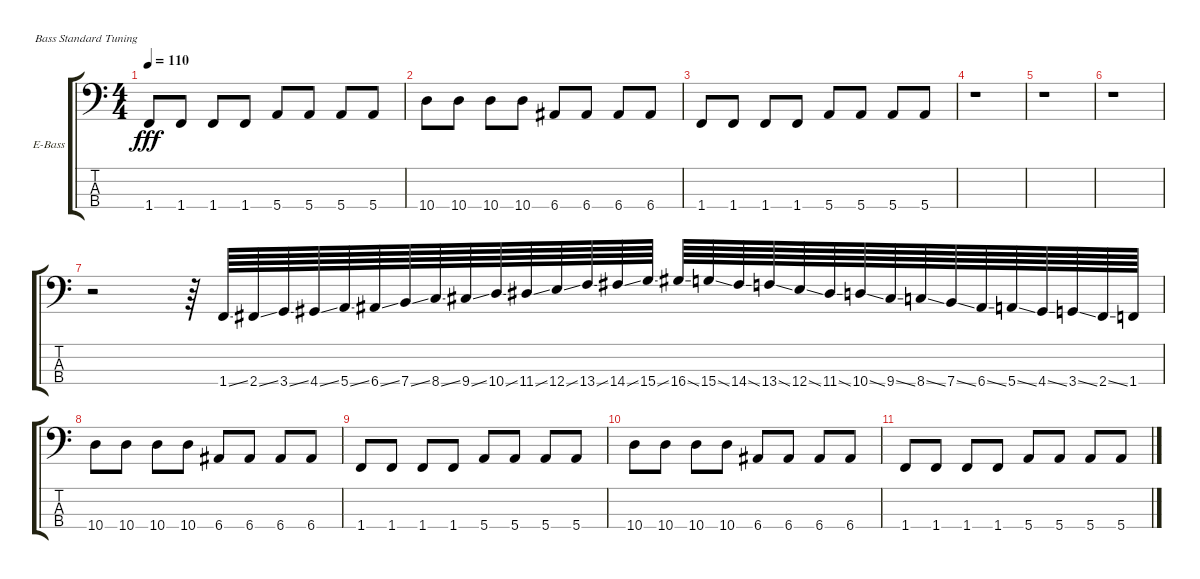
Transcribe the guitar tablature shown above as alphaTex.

\defaultSystemsLayout 4
\bracketExtendMode groupsimilarinstruments
\firstSystemTrackNameOrientation horizontal
\otherSystemsTrackNameOrientation horizontal
\track ("Electric Bass" "E-Bass") {instrument electricbassfinger}
\staff {score tabs}
\tuning (G2 D2 A1 E1)
\ts (4 4)
\tempo 110
\clef f4
\ks c
1.4.8{dy fff} 1.4.8 1.4.8 1.4.8 5.4.8 5.4.8 5.4.8 5.4.8 |
10.4.8 10.4.8 10.4.8 10.4.8 6.4.8 6.4.8 6.4.8 6.4.8 |
1.4.8 1.4.8 1.4.8 1.4.8 5.4.8 5.4.8 5.4.8 5.4.8 |
r.1 |
r.1 |
r.1 |
r.2 r.64 1.4{ss}.64 2.4{ss}.64 3.4{ss}.64 4.4{ss}.64 5.4{ss}.64 6.4{ss}.64 7.4{ss}.64 8.4{ss}.64 9.4{ss}.64 10.4{ss}.64 11.4{ss}.64 12.4{ss}.64 13.4{ss}.64 14.4{ss}.64 15.4{ss}.64 16.4{ss}.64 15.4{ss}.64 14.4{ss}.64 13.4{ss}.64 12.4{ss}.64 11.4{ss}.64 10.4{ss}.64 9.4{ss}.64 8.4{ss}.64 7.4{ss}.64 6.4{ss}.64 5.4{ss}.64 4.4{ss}.64 3.4{ss}.64 2.4{ss}.64 1.4.64 |
10.4.8 10.4.8 10.4.8 10.4.8 6.4.8 6.4.8 6.4.8 6.4.8 |
1.4.8 1.4.8 1.4.8 1.4.8 5.4.8 5.4.8 5.4.8 5.4.8 |
10.4.8 10.4.8 10.4.8 10.4.8 6.4.8 6.4.8 6.4.8 6.4.8 |
1.4.8 1.4.8 1.4.8 1.4.8 5.4.8 5.4.8 5.4.8 5.4.8
